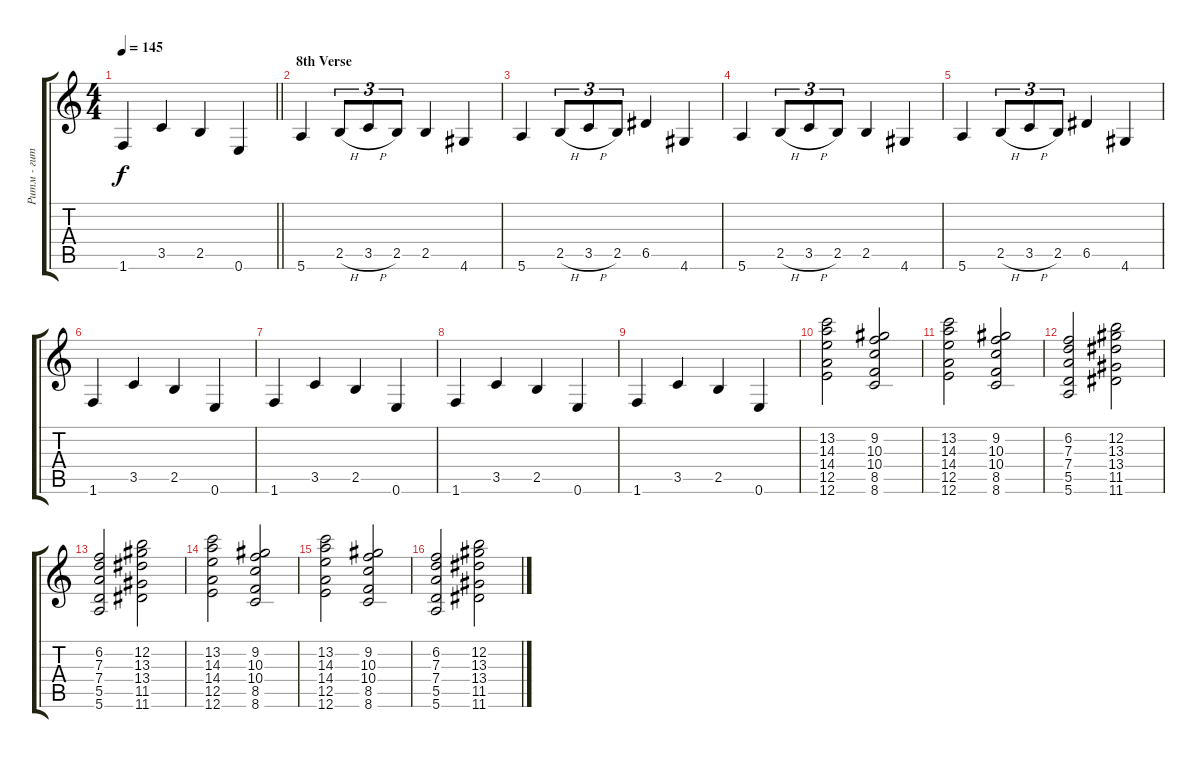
\track ("Ритм - гитара" "Ритм - гит") {instrument distortionguitar}
\staff {score tabs}
\tuning (E4 B3 G3 D3 A2 E2) {hide}
\ts (4 4)
\tempo 145
\clef g2
\barLineRight lightlight
\ks c
1.6.4{dy f} 3.5.4 2.5.4 0.6.4 |
\section ("" "8th Verse")
5.6.4 2.5{h}.8{tu (3 2)} 3.5{h}.8{tu (3 2)} 2.5.8{tu (3 2)} 2.5.4 4.6.4 |
5.6.4 2.5{h}.8{tu (3 2)} 3.5{h}.8{tu (3 2)} 2.5.8{tu (3 2)} 6.5.4 4.6.4 |
5.6.4 2.5{h}.8{tu (3 2)} 3.5{h}.8{tu (3 2)} 2.5.8{tu (3 2)} 2.5.4 4.6.4 |
5.6.4 2.5{h}.8{tu (3 2)} 3.5{h}.8{tu (3 2)} 2.5.8{tu (3 2)} 6.5.4 4.6.4 |
1.6.4 3.5.4 2.5.4 0.6.4 |
1.6.4 3.5.4 2.5.4 0.6.4 |
1.6.4 3.5.4 2.5.4 0.6.4 |
1.6.4 3.5.4 2.5.4 0.6.4 |
(13.2 14.3 14.4 12.5 12.6).2 (9.2 10.3 10.4 8.5 8.6).2 |
(13.2 14.3 14.4 12.5 12.6).2 (9.2 10.3 10.4 8.5 8.6).2 |
(6.2 7.3 7.4 5.5 5.6).2 (12.2 13.3 13.4 11.5 11.6).2 |
(6.2 7.3 7.4 5.5 5.6).2 (12.2 13.3 13.4 11.5 11.6).2 |
(13.2 14.3 14.4 12.5 12.6).2 (9.2 10.3 10.4 8.5 8.6).2 |
(13.2 14.3 14.4 12.5 12.6).2 (9.2 10.3 10.4 8.5 8.6).2 |
(6.2 7.3 7.4 5.5 5.6).2 (12.2 13.3 13.4 11.5 11.6).2
